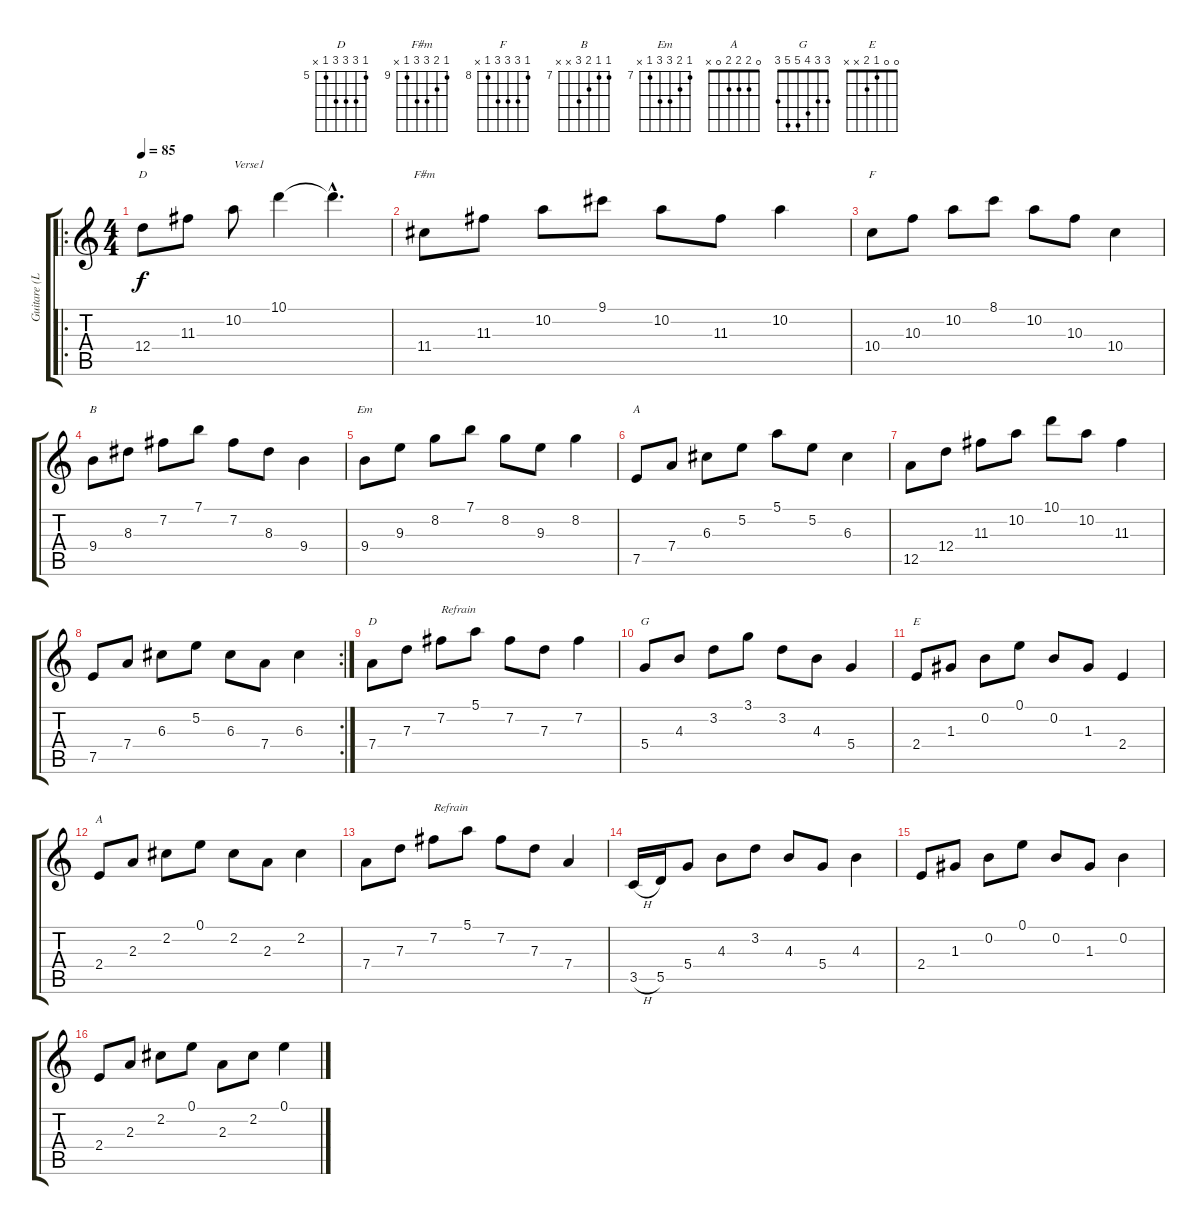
\track ("Guitare (Lou Reed)" "Guitare (L") {instrument acousticguitarnylon}
\staff {score tabs}
\tuning (E4 B3 G3 D3 A2 E2) {hide}
\chord ("D" 10 10 11 12 12 10) {firstfret 10}
\chord ("F#m" 9 10 11 11 9 x) {firstfret 9}
\chord ("F" 8 10 10 10 8 x) {firstfret 8}
\chord ("B" 7 7 8 9 x x) {firstfret 7}
\chord ("Em" 7 8 9 9 7 x) {firstfret 7}
\chord ("A" 5 5 6 7 7 5) {firstfret 5}
\chord ("D" 5 7 7 7 5 x) {firstfret 5}
\chord ("G" 3 3 4 5 5 3)
\chord ("E" 0 0 1 2 x x)
\chord ("A" 0 2 2 2 0 x)
\ro
\ts (4 4)
\tempo 85
\clef g2
\ks c
12.4.8{ch "D" dy f instrument acousticguitarnylon} 11.3.8 10.2.8{txt "Verse1"} 10.1.4 10.1{hac t}.4{d} |
11.4.8{ch "F#m"} 11.3.8 10.2.8 9.1.8 10.2.8 11.3.8 10.2.4 |
10.4.8{ch "F"} 10.3.8 10.2.8 8.1.8 10.2.8 10.3.8 10.4.4 |
9.4.8{ch "B"} 8.3.8 7.2.8 7.1.8 7.2.8 8.3.8 9.4.4 |
9.4.8{ch "Em"} 9.3.8 8.2.8 7.1.8 8.2.8 9.3.8 8.2.4 |
7.5.8{ch "A"} 7.4.8 6.3.8 5.2.8 5.1.8 5.2.8 6.3.4 |
12.5.8 12.4.8 11.3.8 10.2.8 10.1.8 10.2.8 11.3.4 |
\rc 2
7.5.8 7.4.8 6.3.8 5.2.8 6.3.8 7.4.8 6.3.4 |
7.4.8{ch "D"} 7.3.8 7.2.8{txt "Refrain"} 5.1.8 7.2.8 7.3.8 7.2.4 |
5.4.8{ch "G"} 4.3.8 3.2.8 3.1.8 3.2.8 4.3.8 5.4.4 |
2.4.8{ch "E"} 1.3.8 0.2.8 0.1.8 0.2.8 1.3.8 2.4.4 |
2.4.8{ch "A"} 2.3.8 2.2.8 0.1.8 2.2.8 2.3.8 2.2.4 |
7.4.8 7.3.8 7.2.8{txt "Refrain"} 5.1.8 7.2.8 7.3.8 7.4.4 |
3.5{h}.16 5.5.16 5.4.8 4.3.8 3.2.8 4.3.8 5.4.8 4.3.4 |
2.4.8 1.3.8 0.2.8 0.1.8 0.2.8 1.3.8 0.2.4 |
2.4.8 2.3.8 2.2.8 0.1.8 2.3.8 2.2.8 0.1.4
